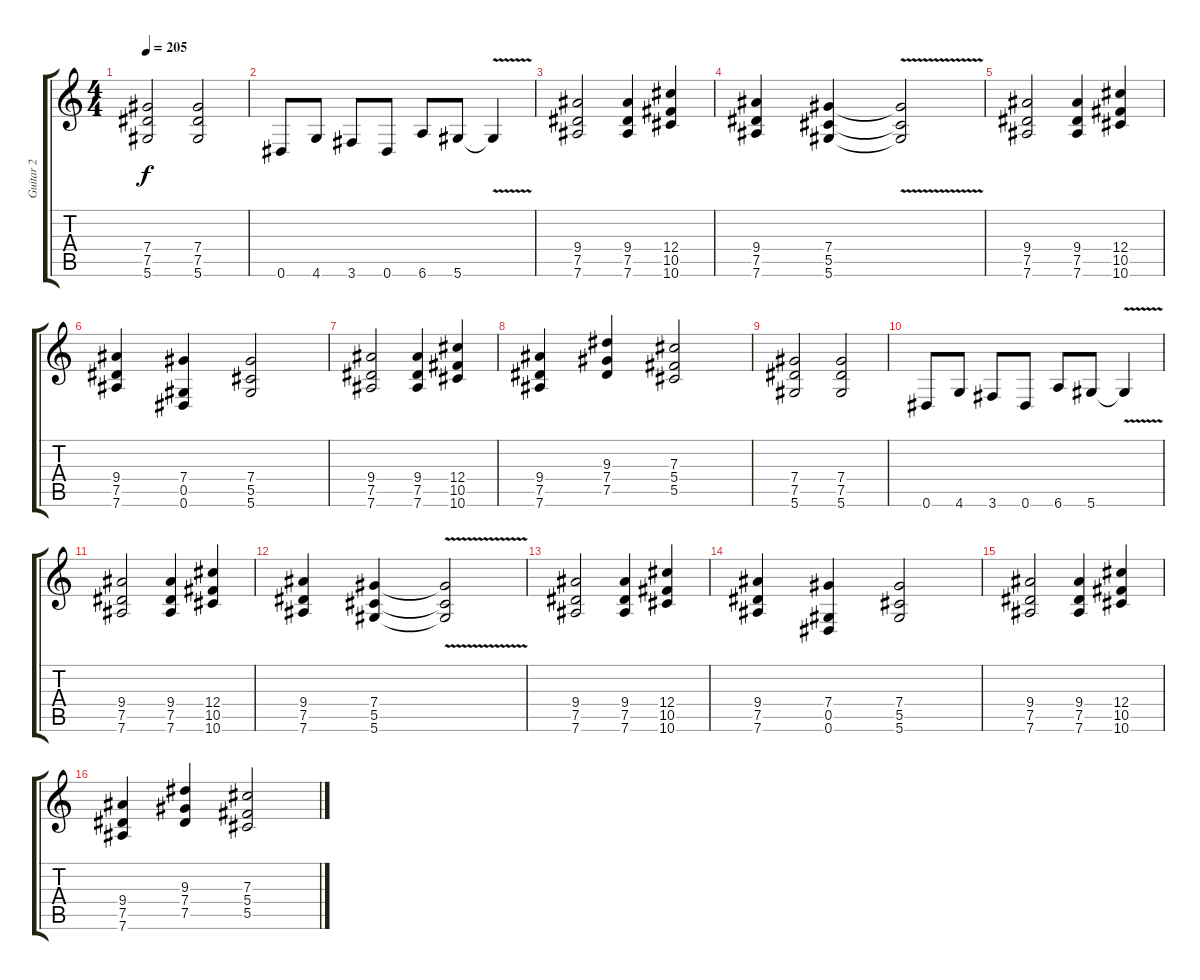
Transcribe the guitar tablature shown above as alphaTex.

\track ("Guitar 2" "Guitar 2") {instrument distortionguitar}
\staff {score tabs}
\tuning (Eb4 Bb3 Gb3 Db3 Ab2 Eb2) {hide}
\ts (4 4)
\tempo 205
\clef g2
\ks c
(7.4 7.5 5.6).2{dy f} (7.4 7.5 5.6).2 |
0.6.8 4.6.8 3.6.8 0.6.8 6.6.8 5.6.8 5.6{v t}.4 |
(9.4 7.5 7.6).2 (9.4 7.5 7.6).4 (12.4 10.5 10.6).4 |
(9.4 7.5 7.6).4 (7.4 5.5 5.6).4 (7.4{v t} 5.5{v t} 5.6{v t}).2 |
(9.4 7.5 7.6).2 (9.4 7.5 7.6).4 (12.4 10.5 10.6).4 |
(9.4 7.5 7.6).4 (7.4 0.5 0.6).4 (7.4 5.5 5.6).2 |
(9.4 7.5 7.6).2 (9.4 7.5 7.6).4 (12.4 10.5 10.6).4 |
(9.4 7.5 7.6).4 (9.3 7.4 7.5).4 (7.3 5.4 5.5).2 |
(7.4 7.5 5.6).2 (7.4 7.5 5.6).2 |
0.6.8 4.6.8 3.6.8 0.6.8 6.6.8 5.6.8 5.6{v t}.4 |
(9.4 7.5 7.6).2 (9.4 7.5 7.6).4 (12.4 10.5 10.6).4 |
(9.4 7.5 7.6).4 (7.4 5.5 5.6).4 (7.4{v t} 5.5{v t} 5.6{v t}).2 |
(9.4 7.5 7.6).2 (9.4 7.5 7.6).4 (12.4 10.5 10.6).4 |
(9.4 7.5 7.6).4 (7.4 0.5 0.6).4 (7.4 5.5 5.6).2 |
(9.4 7.5 7.6).2 (9.4 7.5 7.6).4 (12.4 10.5 10.6).4 |
(9.4 7.5 7.6).4 (9.3 7.4 7.5).4 (7.3 5.4 5.5).2
